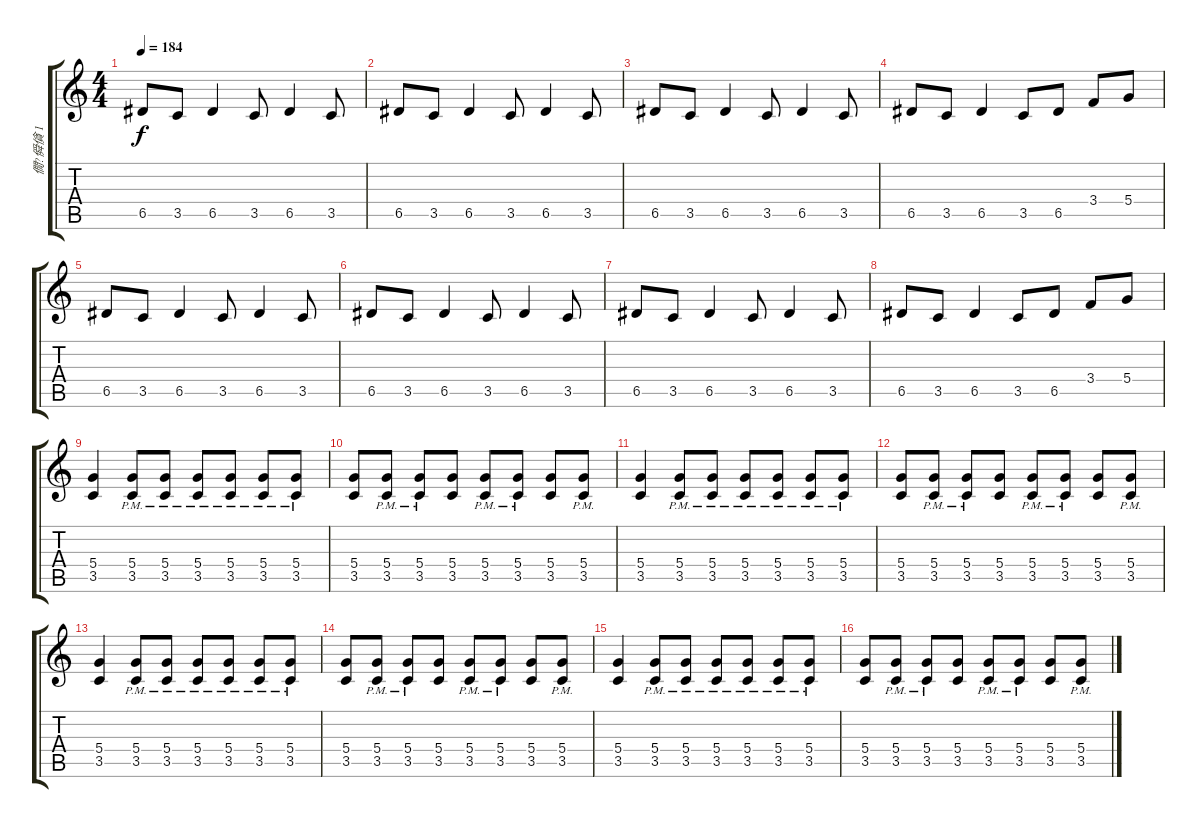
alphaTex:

\track ("僩?僢僋 1" "僩?僢僋 1") {instrument distortionguitar}
\staff {score tabs}
\tuning (E4 B3 G3 D3 A2 D2) {hide}
\ts (4 4)
\tempo 184
\clef g2
\ks c
6.5.8{dy f} 3.5.8 6.5.4 3.5.8 6.5.4 3.5.8 |
6.5.8 3.5.8 6.5.4 3.5.8 6.5.4 3.5.8 |
6.5.8 3.5.8 6.5.4 3.5.8 6.5.4 3.5.8 |
6.5.8 3.5.8 6.5.4 3.5.8 6.5.8 3.4.8 5.4.8 |
6.5.8 3.5.8 6.5.4 3.5.8 6.5.4 3.5.8 |
6.5.8 3.5.8 6.5.4 3.5.8 6.5.4 3.5.8 |
6.5.8 3.5.8 6.5.4 3.5.8 6.5.4 3.5.8 |
6.5.8 3.5.8 6.5.4 3.5.8 6.5.8 3.4.8 5.4.8 |
(5.4 3.5).4 (5.4{pm} 3.5{pm}).8 (5.4{pm} 3.5{pm}).8 (5.4{pm} 3.5{pm}).8 (5.4{pm} 3.5{pm}).8 (5.4{pm} 3.5{pm}).8 (5.4{pm} 3.5{pm}).8 |
(5.4 3.5).8 (5.4{pm} 3.5{pm}).8 (5.4{pm} 3.5{pm}).8 (5.4 3.5).8 (5.4{pm} 3.5{pm}).8 (5.4{pm} 3.5{pm}).8 (5.4 3.5).8 (5.4{pm} 3.5{pm}).8 |
(5.4 3.5).4 (5.4{pm} 3.5{pm}).8 (5.4{pm} 3.5{pm}).8 (5.4{pm} 3.5{pm}).8 (5.4{pm} 3.5{pm}).8 (5.4{pm} 3.5{pm}).8 (5.4{pm} 3.5{pm}).8 |
(5.4 3.5).8 (5.4{pm} 3.5{pm}).8 (5.4{pm} 3.5{pm}).8 (5.4 3.5).8 (5.4{pm} 3.5{pm}).8 (5.4{pm} 3.5{pm}).8 (5.4 3.5).8 (5.4{pm} 3.5{pm}).8 |
(5.4 3.5).4 (5.4{pm} 3.5{pm}).8 (5.4{pm} 3.5{pm}).8 (5.4{pm} 3.5{pm}).8 (5.4{pm} 3.5{pm}).8 (5.4{pm} 3.5{pm}).8 (5.4{pm} 3.5{pm}).8 |
(5.4 3.5).8 (5.4{pm} 3.5{pm}).8 (5.4{pm} 3.5{pm}).8 (5.4 3.5).8 (5.4{pm} 3.5{pm}).8 (5.4{pm} 3.5{pm}).8 (5.4 3.5).8 (5.4{pm} 3.5{pm}).8 |
(5.4 3.5).4 (5.4{pm} 3.5{pm}).8 (5.4{pm} 3.5{pm}).8 (5.4{pm} 3.5{pm}).8 (5.4{pm} 3.5{pm}).8 (5.4{pm} 3.5{pm}).8 (5.4{pm} 3.5{pm}).8 |
(5.4 3.5).8 (5.4{pm} 3.5{pm}).8 (5.4{pm} 3.5{pm}).8 (5.4 3.5).8 (5.4{pm} 3.5{pm}).8 (5.4{pm} 3.5{pm}).8 (5.4 3.5).8 (5.4{pm} 3.5{pm}).8
